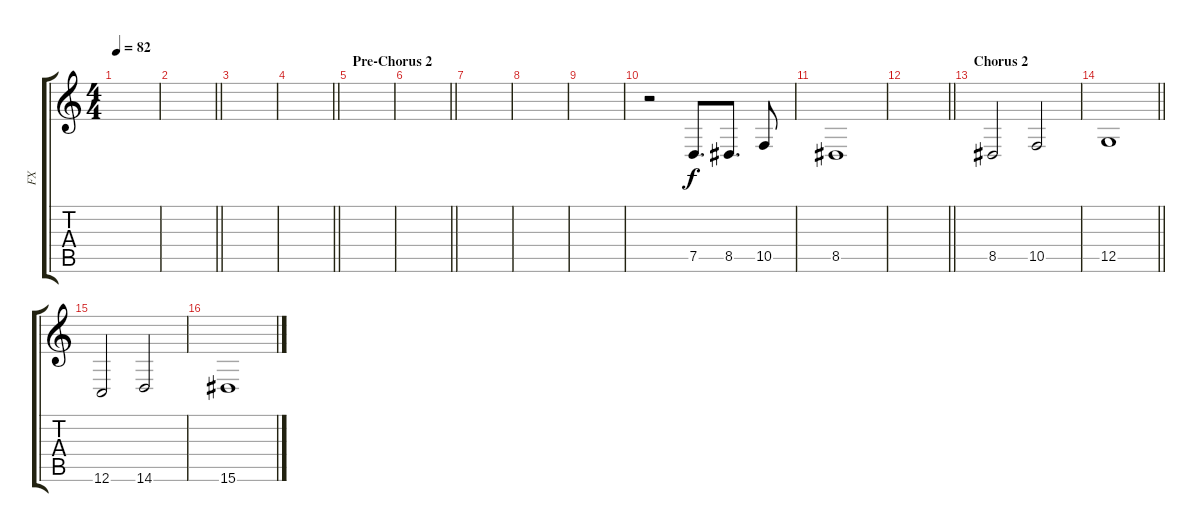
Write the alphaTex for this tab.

\track ("FX" "FX") {instrument stringensemble1}
\staff {score tabs}
\tuning (D4 A3 F3 C3 G2 C2) {hide}
\ts (4 4)
\tempo 82
\clef g2
\ks c
|
\barLineRight lightlight
|
|
\barLineRight lightlight
|
\section ("" "Pre-Chorus 2")
|
\barLineRight lightlight
|
|
|
|
r.2{volume 16} 7.5.8{d} 8.5.8{d} 10.5.8 |
8.5.1 |
\barLineRight lightlight
|
\section ("" "Chorus 2")
8.5.2 10.5.2 |
\barLineRight lightlight
12.5.1 |
12.6.2 14.6.2 |
15.6.1
